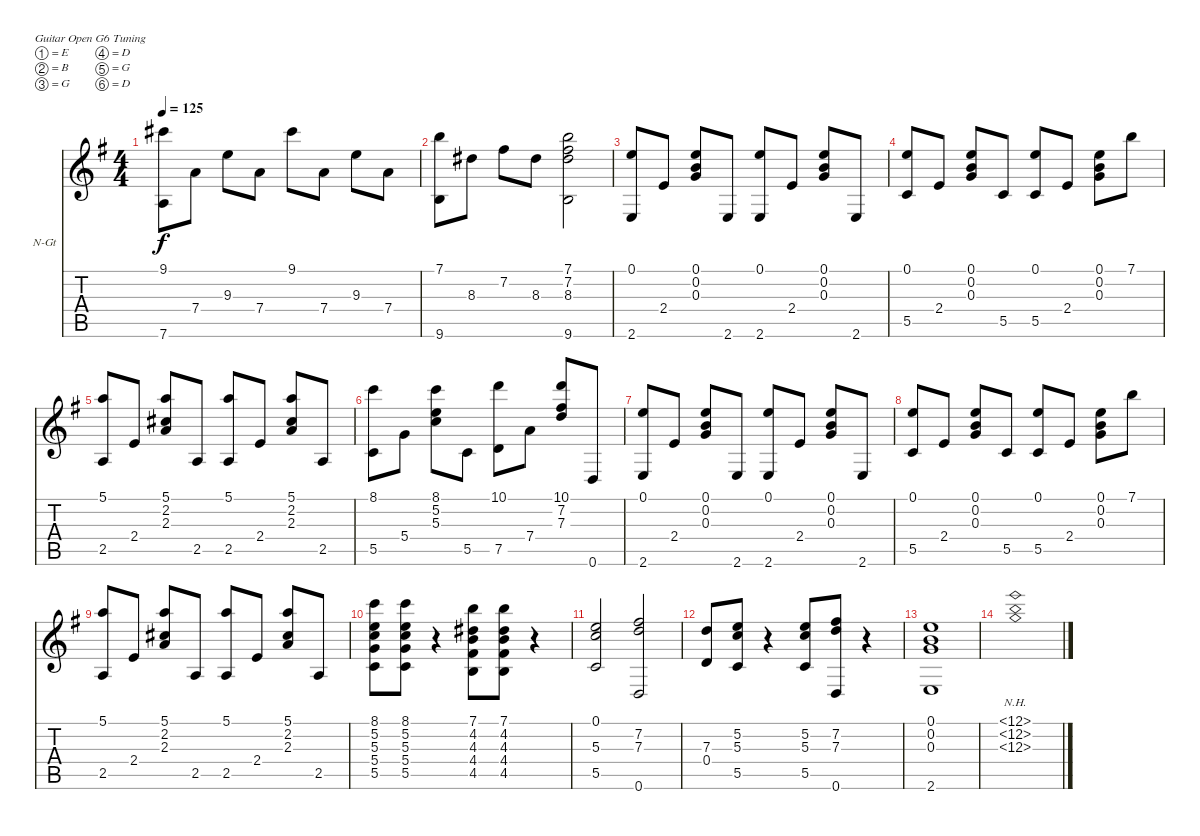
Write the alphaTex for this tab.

\bracketExtendMode nobrackets
\firstSystemTrackNameOrientation horizontal
\otherSystemsTrackNameOrientation horizontal
\track ("Track 1" "N-Gt") {instrument acousticguitarnylon}
\staff {score tabs}
\tuning (E4 B3 G3 D3 G2 D2)
\ts (4 4)
\tempo 125
\clef g2
\ks g
(9.1 7.6).8{dy f} 7.4.8 9.3.8 7.4.8 9.1.8 7.4.8 9.3.8 7.4.8 |
(7.1 9.6).8 8.3.8 7.2.8 8.3.8 (7.1 7.2 8.3 9.6).2 |
(0.1 2.6).8 2.4.8 (0.1 0.2 0.3).8 2.6.8 (0.1 2.6).8 2.4.8 (0.1 0.2 0.3).8 2.6.8 |
(0.1 5.5).8 2.4.8 (0.1 0.2 0.3).8 5.5.8 (0.1 5.5).8 2.4.8 (0.1 0.2 0.3).8 7.1.8 |
(5.1 2.5).8 2.4.8 (5.1 2.2 2.3).8 2.5.8 (5.1 2.5).8 2.4.8 (5.1 2.2 2.3).8 2.5.8 |
(8.1 5.5).8 5.4.8 (8.1 5.2 5.3).8 5.5.8 (10.1 7.5).8 7.4.8 (10.1 7.2 7.3).8 0.6.8 |
(0.1 2.6).8 2.4.8 (0.1 0.2 0.3).8 2.6.8 (0.1 2.6).8 2.4.8 (0.1 0.2 0.3).8 2.6.8 |
(0.1 5.5).8 2.4.8 (0.1 0.2 0.3).8 5.5.8 (0.1 5.5).8 2.4.8 (0.1 0.2 0.3).8 7.1.8 |
(5.1 2.5).8 2.4.8 (5.1 2.2 2.3).8 2.5.8 (5.1 2.5).8 2.4.8 (5.1 2.2 2.3).8 2.5.8 |
(8.1 5.2 5.3 5.4 5.5).8 (8.1 5.2 5.3 5.4 5.5).8 r.4 (7.1 4.2 4.3 4.4 4.5).8 (7.1 4.2 4.3 4.4 4.5).8 r.4 |
(0.1 5.3 5.5).2 (7.2 7.3 0.6).2 |
(7.3 0.4).8 (5.2 5.3 5.5).8 r.4 (5.2 5.3 5.5).8 (7.2 7.3 0.6).8 r.4 |
(0.1 0.2 0.3 2.6).1 |
(12.1{nh} 12.2{nh} 12.3{nh}).1
